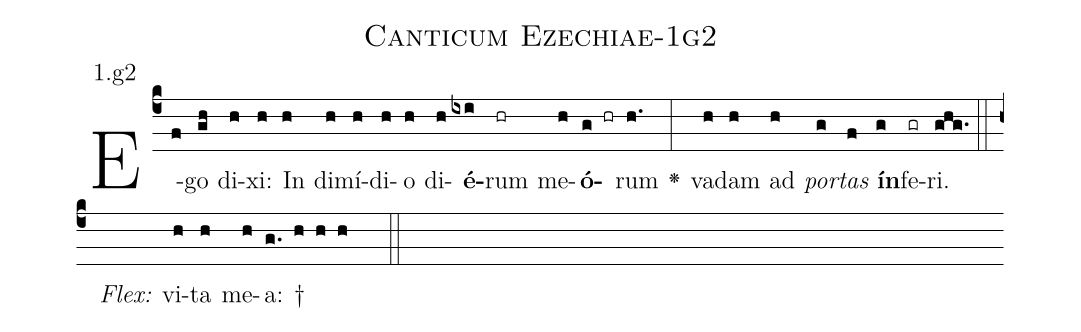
name: Canticum Ezechiae-1g2;
annotation: 1.g2;
%%
(c4)E(f)go(gh) di(h)xi:(h) In(h) di(h)mí(h)di(h)o(h) di(h)<b>é</b>(ixi)rum(hr) me(h)<b>ó</b>(g hr)rum(h.) <v>\greheightstar</v>(:) va(h)dam(h) ad(h) <i>por</i>(g)<i>tas</i>(f) <b>ín</b>(g)fe(gr)ri.(ghg.) (::)
<i>Flex:</i>()  vi(h)ta(h) me(h)a: †(g. h h h  ::)

%E(h) u(h) o(g) u(f) a(g) e.(ghg.) (::)
